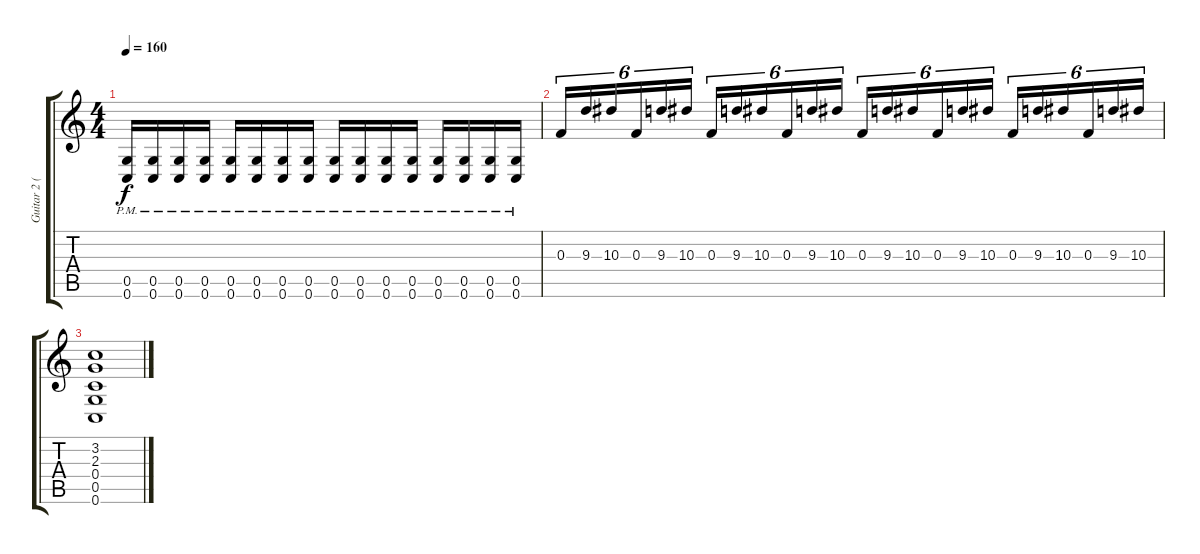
\track ("Guitar 2 (distortion)" "Guitar 2 (") {instrument distortionguitar}
\staff {score tabs}
\tuning (D4 A3 F3 C3 G2 C2) {hide}
\ts (4 4)
\tempo 160
\clef g2
\ks c
(0.5{pm} 0.6{pm}).16{dy f} (0.5{pm} 0.6{pm}).16 (0.5{pm} 0.6{pm}).16 (0.5{pm} 0.6{pm}).16 (0.5{pm} 0.6{pm}).16 (0.5{pm} 0.6{pm}).16 (0.5{pm} 0.6{pm}).16 (0.5{pm} 0.6{pm}).16 (0.5{pm} 0.6{pm}).16 (0.5{pm} 0.6{pm}).16 (0.5{pm} 0.6{pm}).16 (0.5{pm} 0.6{pm}).16 (0.5{pm} 0.6{pm}).16 (0.5{pm} 0.6{pm}).16 (0.5{pm} 0.6{pm}).16 (0.5{pm} 0.6{pm}).16 |
0.3.16{tu (6 4)} 9.3.16{tu (6 4)} 10.3.16{tu (6 4)} 0.3.16{tu (6 4)} 9.3.16{tu (6 4)} 10.3.16{tu (6 4)} 0.3.16{tu (6 4)} 9.3.16{tu (6 4)} 10.3.16{tu (6 4)} 0.3.16{tu (6 4)} 9.3.16{tu (6 4)} 10.3.16{tu (6 4)} 0.3.16{tu (6 4)} 9.3.16{tu (6 4)} 10.3.16{tu (6 4)} 0.3.16{tu (6 4)} 9.3.16{tu (6 4)} 10.3.16{tu (6 4)} 0.3.16{tu (6 4)} 9.3.16{tu (6 4)} 10.3.16{tu (6 4)} 0.3.16{tu (6 4)} 9.3.16{tu (6 4)} 10.3.16{tu (6 4)} |
(3.2 2.3 0.4 0.5 0.6).1
